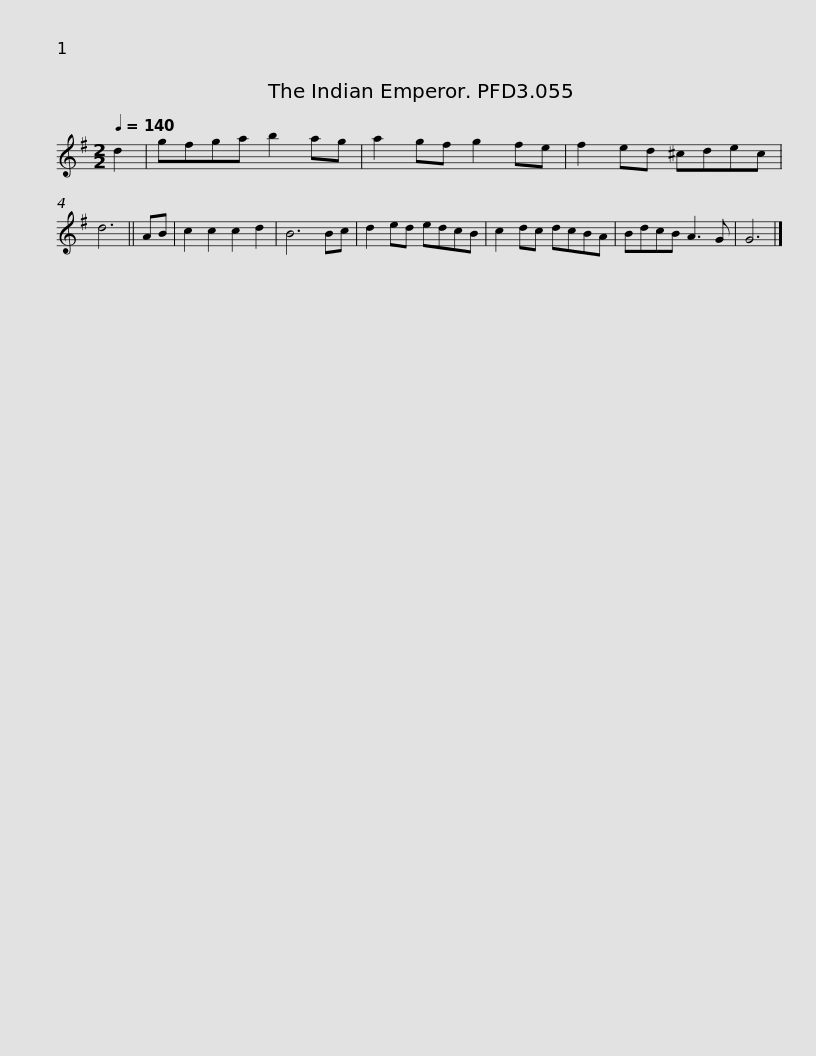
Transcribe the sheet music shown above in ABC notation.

X:1
L:1/8
Q:1/4=140
M:2/2
I:linebreak $
K:G
V:1 treble
V:1
 d2 | gfga b2 ag | a2 gf g2 fe | f2 ed ^cdec | d6 || %5
 AB | c2 c2 c2 d2 | B6 Bc | d2 ed edcB |$ c2 dc dcBA | %10
 BdcB A3 G | G6 |] %12
